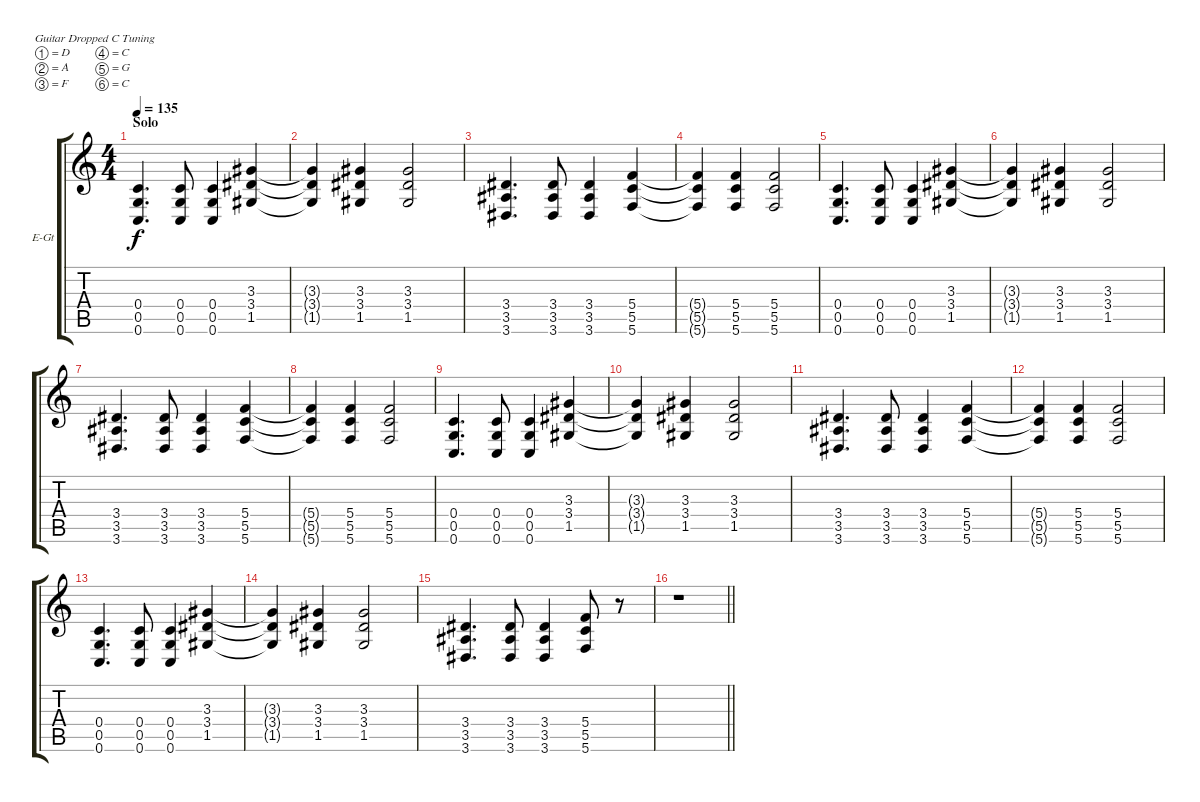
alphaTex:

\bracketExtendMode groupsimilarinstruments
\firstSystemTrackNameOrientation horizontal
\otherSystemsTrackNameOrientation horizontal
\track ("Gitara1" "E-Gt") {instrument distortionguitar}
\staff {score tabs}
\tuning (D4 A3 F3 C3 G2 C2)
\ts (4 4)
\section ("" "Solo")
\tempo 135
\clef g2
\ks c
(0.4 0.5 0.6).4{d dy f} (0.4 0.5 0.6).8 (0.4 0.5 0.6).4 (3.3 3.4 1.5).4 |
(3.3{t} 3.4{t} 1.5{t}).4 (3.3 3.4 1.5).4 (3.3 3.4 1.5).2 |
(3.4 3.5 3.6).4{d} (3.4 3.5 3.6).8 (3.4 3.5 3.6).4 (5.4 5.5 5.6).4 |
(5.4{t} 5.5{t} 5.6{t}).4 (5.4 5.5 5.6).4 (5.4 5.5 5.6).2 |
(0.4 0.5 0.6).4{d} (0.4 0.5 0.6).8 (0.4 0.5 0.6).4 (3.3 3.4 1.5).4 |
(3.3{t} 3.4{t} 1.5{t}).4 (3.3 3.4 1.5).4 (3.3 3.4 1.5).2 |
(3.4 3.5 3.6).4{d} (3.4 3.5 3.6).8 (3.4 3.5 3.6).4 (5.4 5.5 5.6).4 |
(5.4{t} 5.5{t} 5.6{t}).4 (5.4 5.5 5.6).4 (5.4 5.5 5.6).2 |
(0.4 0.5 0.6).4{d} (0.4 0.5 0.6).8 (0.4 0.5 0.6).4 (3.3 3.4 1.5).4 |
(3.3{t} 3.4{t} 1.5{t}).4 (3.3 3.4 1.5).4 (3.3 3.4 1.5).2 |
(3.4 3.5 3.6).4{d} (3.4 3.5 3.6).8 (3.4 3.5 3.6).4 (5.4 5.5 5.6).4 |
(5.4{t} 5.5{t} 5.6{t}).4 (5.4 5.5 5.6).4 (5.4 5.5 5.6).2 |
(0.4 0.5 0.6).4{d} (0.4 0.5 0.6).8 (0.4 0.5 0.6).4 (3.3 3.4 1.5).4 |
(3.3{t} 3.4{t} 1.5{t}).4 (3.3 3.4 1.5).4 (3.3 3.4 1.5).2 |
(3.4 3.5 3.6).4{d} (3.4 3.5 3.6).8 (3.4 3.5 3.6).4 (5.4 5.5 5.6).8 r.8 |
\barLineRight lightlight
r.1
